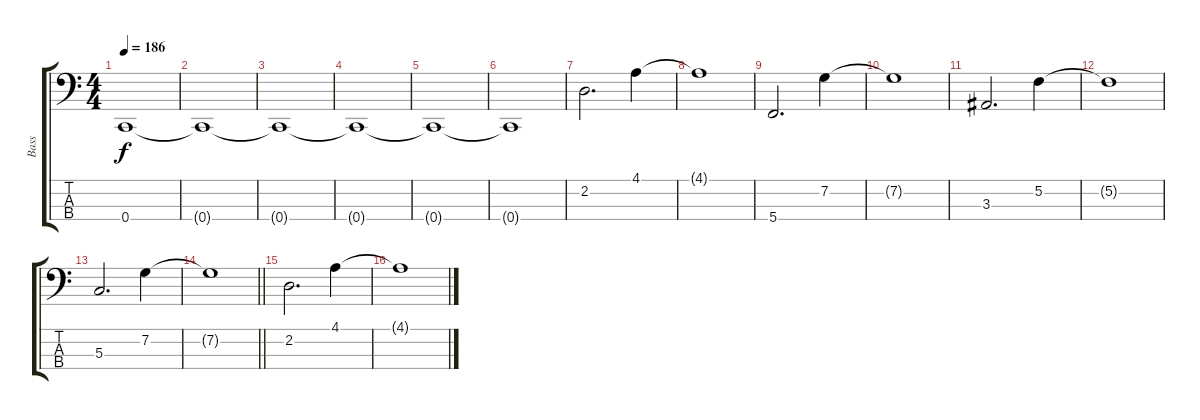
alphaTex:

\track ("Bass" "Bass") {instrument electricbasspick}
\staff {score tabs}
\tuning (F2 C2 G1 C1) {hide}
\ts (4 4)
\tempo 186
\clef f4
\ks c
0.4{t}.1{dy f} |
0.4{t}.1 |
0.4{t}.1 |
0.4{t}.1 |
0.4{t}.1 |
0.4{t}.1 |
2.2.2{d} 4.1.4 |
4.1{t}.1 |
5.4.2{d} 7.2.4 |
7.2{t}.1 |
3.3.2{d} 5.2.4 |
5.2{t}.1 |
5.3.2{d} 7.2.4 |
\barLineRight lightlight
7.2{t}.1 |
\section ("" "")
2.2.2{d} 4.1.4 |
4.1{t}.1
